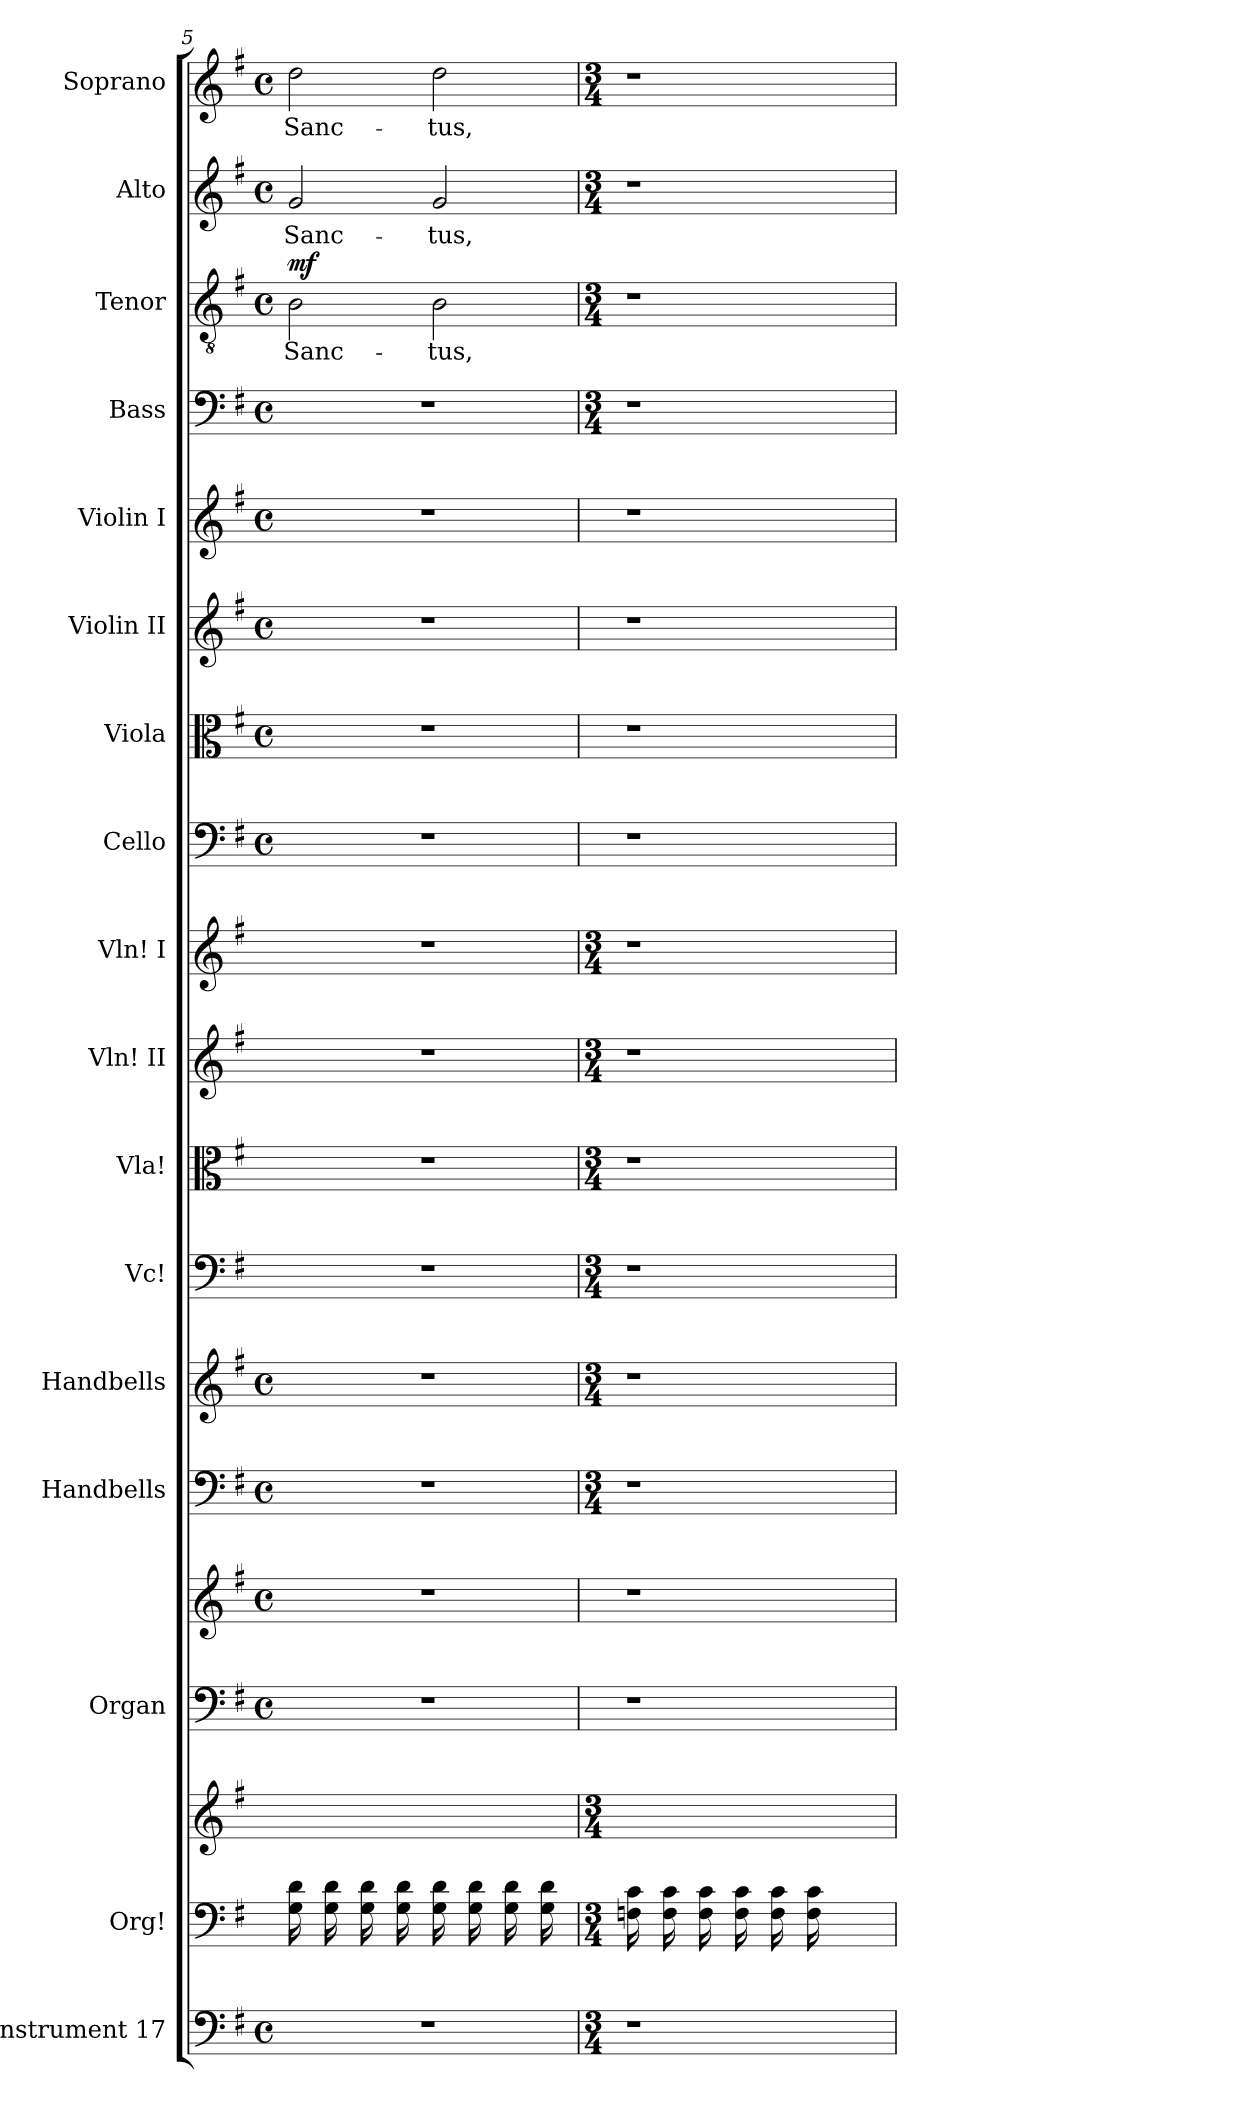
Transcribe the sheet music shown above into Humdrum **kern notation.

**kern	**kern	**kern	**kern	**kern	**kern	**kern	**kern	**kern	**kern	**kern	**kern	**kern	**kern	**kern	**kern	**kern	**text	**dynam	**kern	**text	**kern	**text
*part17	*part16	*part16	*part15	*part15	*part14	*part13	*part12	*part11	*part10	*part9	*part8	*part7	*part6	*part5	*part4	*part3	*part3	*part3	*part2	*part2	*part1	*part1
*staff19	*staff18	*staff17	*staff16	*staff15	*staff14	*staff13	*staff12	*staff11	*staff10	*staff9	*staff8	*staff7	*staff6	*staff5	*staff4	*staff3	*staff3	*staff3	*staff2	*staff2	*staff1	*staff1
*I"Instrument 17	*I"Org!	*	*I"Organ	*	*I"Handbells	*I"Handbells	*I"Vc!	*I"Vla!	*I"Vln! II	*I"Vln! I	*I"Cello	*I"Viola	*I"Violin II	*I"Violin I	*I"Bass	*I"Tenor	*	*	*I"Alto	*	*I"Soprano	*
*	*	*	*	*	*	*	*I'Vc!	*I'Vla!	*I'Vln! II	*I'Vln! I	*	*I'Vla	*I'Vln	*I'Vln	*I'B	*I'T	*	*	*I'A	*	*I'S	*
!!LO:PB:g=z
*clefF4	*clefF4	*clefG2	*clefF4	*clefG2	*clefF4	*clefG2	*clefF4	*clefC3	*clefG2	*clefG2	*clefF4	*clefC3	*clefG2	*clefG2	*clefF4	*clefGv2	*	*	*clefG2	*	*clefG2	*
*k[f#]	*k[f#]	*k[f#]	*k[f#]	*k[f#]	*k[f#]	*k[f#]	*k[f#]	*k[f#]	*k[f#]	*k[f#]	*k[f#]	*k[f#]	*k[f#]	*k[f#]	*k[f#]	*k[f#]	*	*	*k[f#]	*	*k[f#]	*
*G:	*G:	*G:	*G:	*G:	*G:	*G:	*G:	*G:	*G:	*G:	*G:	*G:	*G:	*G:	*G:	*G:	*	*	*G:	*	*G:	*
*M4/4	*	*	*M4/4	*M4/4	*M4/4	*M4/4	*	*	*	*	*M4/4	*M4/4	*M4/4	*M4/4	*M4/4	*M4/4	*	*	*M4/4	*	*M4/4	*
*met(c)	*	*	*met(c)	*met(c)	*met(c)	*met(c)	*	*	*	*	*met(c)	*met(c)	*met(c)	*met(c)	*met(c)	*met(c)	*	*	*met(c)	*	*met(c)	*
=5	=5	=5	=5	=5	=5	=5	=5	=5	=5	=5	=5	=5	=5	=5	=5	=5	=5	=5	=5	=5	=5	=5
!	!	!	!	!	!	!	!	!	!	!	!	!	!	!	!	!	!LO:LY:b:cj	!LO:DY:a	!	!LO:LY:b:cj	!	!LO:LY:b:cj
1r	16G\ 16d\L	16ryy	1r	1r	1r	1r	1r	1r	1r	1r	1r	1r	1r	1r	1r	2B\	Sanc-	mf	2g/	Sanc-	2dd\	Sanc-
.	16ryy	16g\ 16dd\	.	.	.	.	.	.	.	.	.	.	.	.	.	.	.	.	.	.	.	.
.	16G\ 16d\	16ryy	.	.	.	.	.	.	.	.	.	.	.	.	.	.	.	.	.	.	.	.
.	16ryy	16g\ 16dd\J	.	.	.	.	.	.	.	.	.	.	.	.	.	.	.	.	.	.	.	.
.	16d\ 16G\L	16ryy	.	.	.	.	.	.	.	.	.	.	.	.	.	.	.	.	.	.	.	.
.	16ryy	16g\ 16dd\	.	.	.	.	.	.	.	.	.	.	.	.	.	.	.	.	.	.	.	.
.	16G\ 16d\	16ryy	.	.	.	.	.	.	.	.	.	.	.	.	.	.	.	.	.	.	.	.
.	16ryy	16dd\ 16g\J	.	.	.	.	.	.	.	.	.	.	.	.	.	.	.	.	.	.	.	.
!	!	!	!	!	!	!	!	!	!	!	!	!	!	!	!	!	!LO:LY:b:cj	!	!	!LO:LY:b:cj	!	!LO:LY:b:cj
.	16d\ 16G\L	16ryy	.	.	.	.	.	.	.	.	.	.	.	.	.	2B\	-tus,	.	2g/	-tus,	2dd\	-tus,
.	16ryy	16dd\ 16g\	.	.	.	.	.	.	.	.	.	.	.	.	.	.	.	.	.	.	.	.
.	16d\ 16G\	16ryy	.	.	.	.	.	.	.	.	.	.	.	.	.	.	.	.	.	.	.	.
.	16ryy	16g\ 16dd\J	.	.	.	.	.	.	.	.	.	.	.	.	.	.	.	.	.	.	.	.
.	16d\ 16G\L	16ryy	.	.	.	.	.	.	.	.	.	.	.	.	.	.	.	.	.	.	.	.
.	16ryy	16g\ 16dd\	.	.	.	.	.	.	.	.	.	.	.	.	.	.	.	.	.	.	.	.
.	16d\ 16G\	16ryy	.	.	.	.	.	.	.	.	.	.	.	.	.	.	.	.	.	.	.	.
.	16ryy	16dd\ 16g\J	.	.	.	.	.	.	.	.	.	.	.	.	.	.	.	.	.	.	.	.
=6	=6	=6	=6	=6	=6	=6	=6	=6	=6	=6	=6	=6	=6	=6	=6	=6	=6	=6	=6	=6	=6	=6
*M3/4	*M3/4	*M3/4	*	*	*M3/4	*M3/4	*M3/4	*M3/4	*M3/4	*M3/4	*	*	*	*	*M3/4	*M3/4	*	*	*M3/4	*	*M3/4	*
!LO:N:vis=1	!	!	!	!	!LO:N:vis=1	!LO:N:vis=1	!LO:N:vis=1	!LO:N:vis=1	!LO:N:vis=1	!LO:N:vis=1	!	!	!	!	!LO:N:vis=1	!LO:N:vis=1	!	!	!LO:N:vis=1	!	!LO:N:vis=1	!
2.r	16Fn\ 16c\L	16ryy	1r	1r	2.r	2.r	2.r	2.r	2.r	2.r	1r	1r	1r	1r	2.r	2.r	.	.	2.r	.	2.r	.
.	16ryy	16a\ 16ee\	.	.	.	.	.	.	.	.	.	.	.	.	.	.	.	.	.	.	.	.
.	16F\ 16c\	16ryy	.	.	.	.	.	.	.	.	.	.	.	.	.	.	.	.	.	.	.	.
.	16ryy	16a\ 16ee\J	.	.	.	.	.	.	.	.	.	.	.	.	.	.	.	.	.	.	.	.
.	16c\ 16F\L	16ryy	.	.	.	.	.	.	.	.	.	.	.	.	.	.	.	.	.	.	.	.
.	16ryy	16a\ 16ee\	.	.	.	.	.	.	.	.	.	.	.	.	.	.	.	.	.	.	.	.
.	16F\ 16c\	16ryy	.	.	.	.	.	.	.	.	.	.	.	.	.	.	.	.	.	.	.	.
.	16ryy	16ee\ 16a\J	.	.	.	.	.	.	.	.	.	.	.	.	.	.	.	.	.	.	.	.
.	16F\ 16c\L	16ryy	.	.	.	.	.	.	.	.	.	.	.	.	.	.	.	.	.	.	.	.
.	16ryy	16a\ 16ee\	.	.	.	.	.	.	.	.	.	.	.	.	.	.	.	.	.	.	.	.
.	16c\ 16F\	16ryy	.	.	.	.	.	.	.	.	.	.	.	.	.	.	.	.	.	.	.	.
.	4ryy	16a\ 16ee\J	.	.	.	.	.	.	.	.	.	.	.	.	.	.	.	.	.	.	.	.
4ryy	.	4ryy	.	.	4ryy	4ryy	4ryy	4ryy	4ryy	4ryy	.	.	.	.	4ryy	4ryy	.	.	4ryy	.	4ryy	.
.	16ryy	.	.	.	.	.	.	.	.	.	.	.	.	.	.	.	.	.	.	.	.	.
=	=	=	=	=	=	=	=	=	=	=	=	=	=	=	=	=	=	=	=	=	=	=
*-	*-	*-	*-	*-	*-	*-	*-	*-	*-	*-	*-	*-	*-	*-	*-	*-	*-	*-	*-	*-	*-	*-
